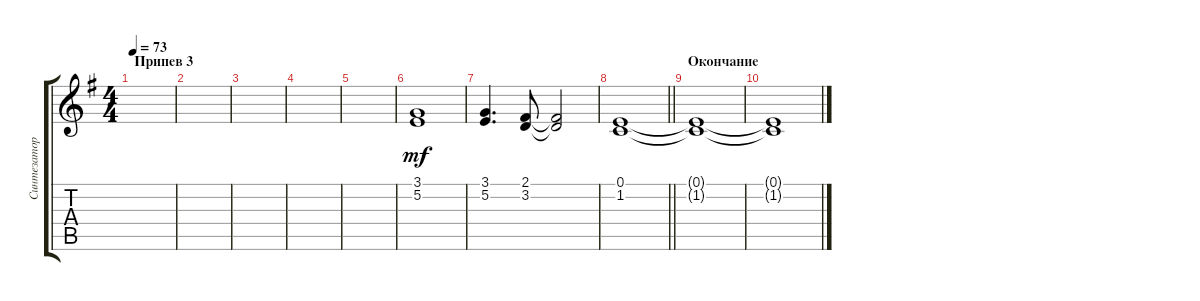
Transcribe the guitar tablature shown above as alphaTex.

\track ("Синтезатор" "Синтезатор") {instrument synthstrings2}
\staff {score tabs}
\tuning (E4 B3 G3 D3 A2 E2) {hide}
\ts (4 4)
\section ("" "Припев 3")
\tempo 73
\clef g2
\ks eminor
|
|
|
|
|
(3.1 5.2).1{dy mf} |
(3.1 5.2).4{d} (2.1 3.2).8 (2.1{t} 3.2{t}).2 |
\barLineRight lightlight
(0.1 1.2).1 |
\section ("" "Окончание")
(0.1{t} 1.2{t}).1{volume 6} |
(0.1{t} 1.2{t}).1
